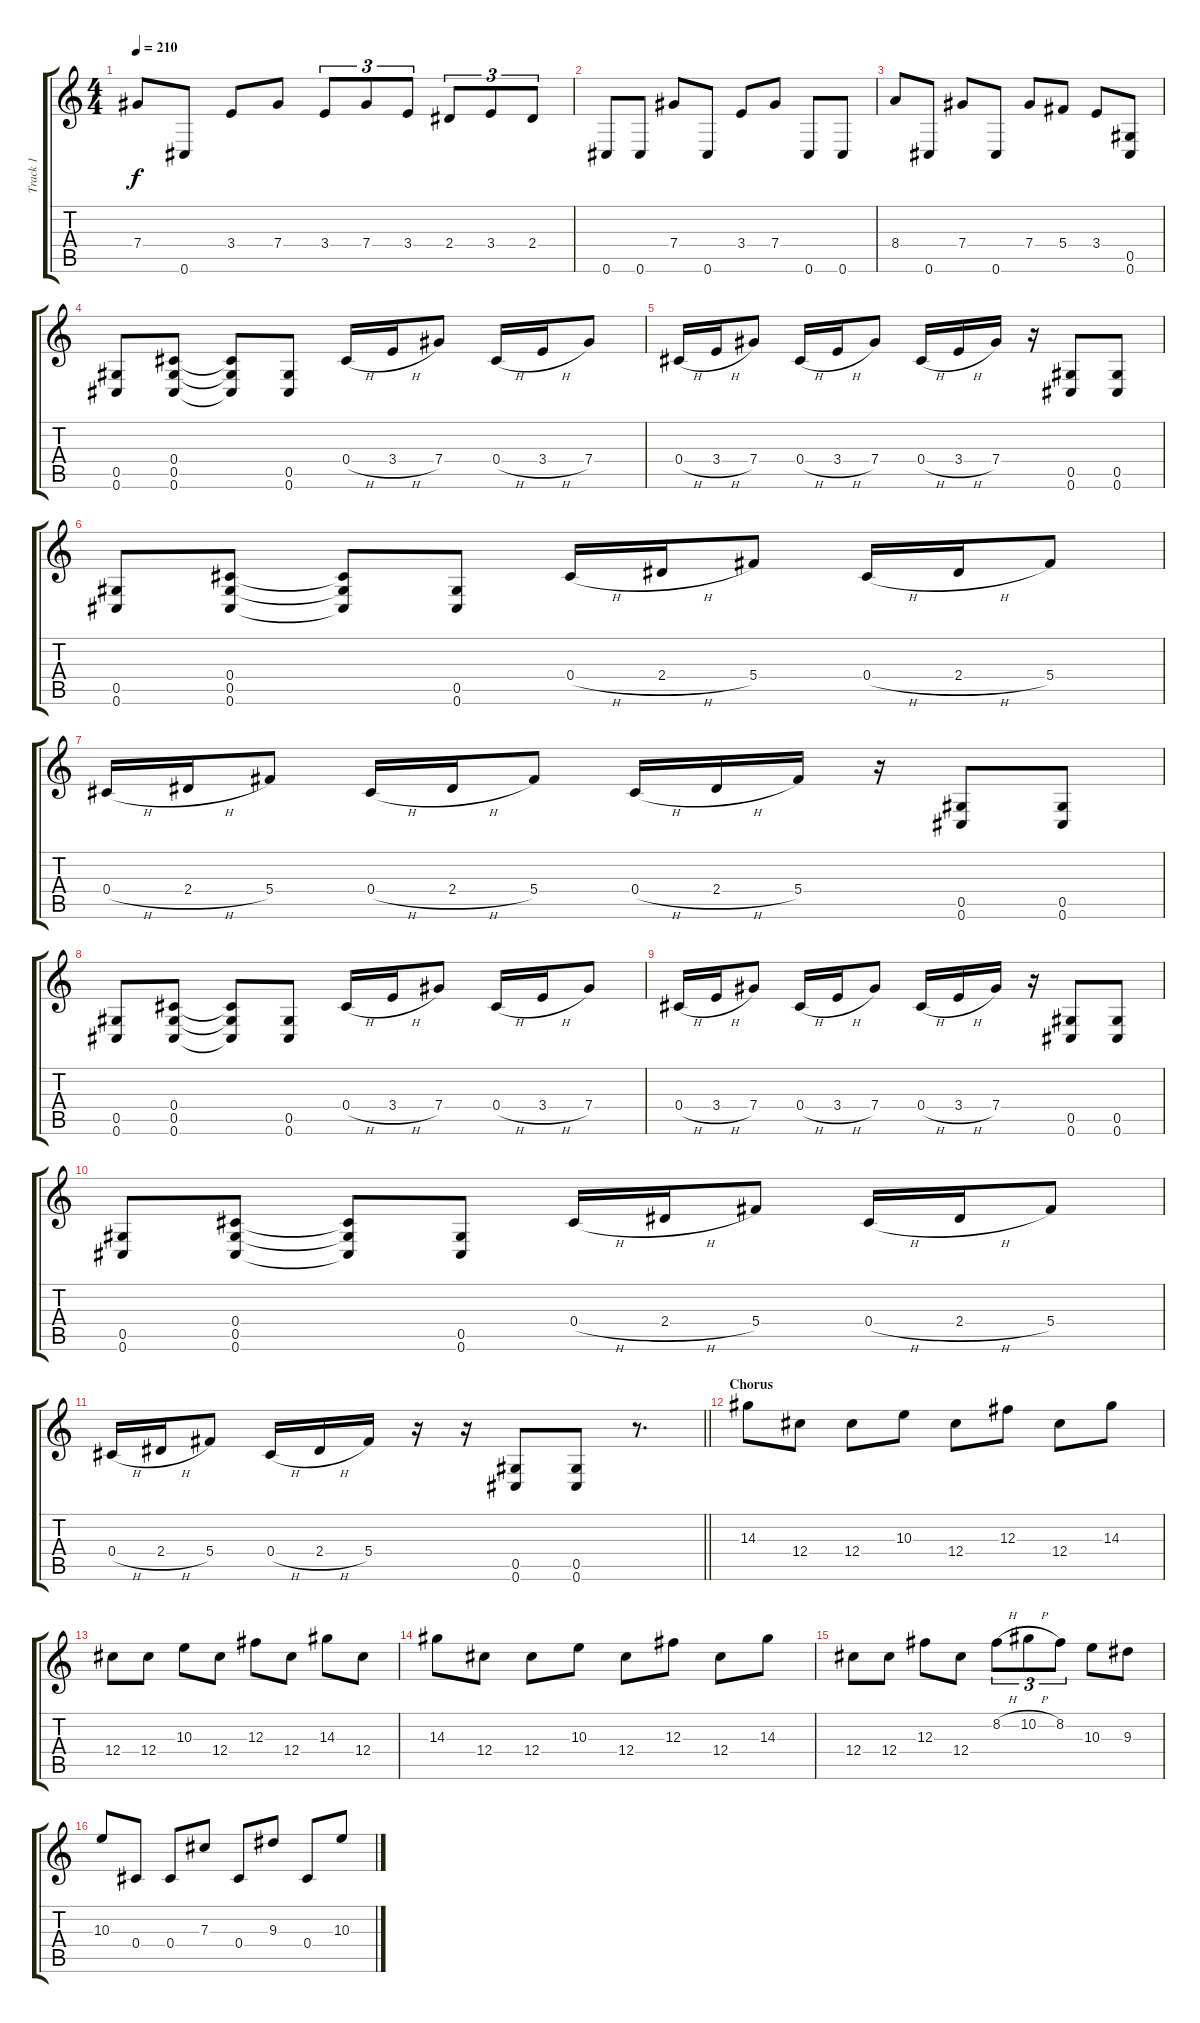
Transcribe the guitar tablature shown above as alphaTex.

\track ("Track 1" "Track 1") {instrument distortionguitar}
\staff {score tabs}
\tuning (Eb4 Bb3 Gb3 Db3 Ab2 Db2) {hide}
\ts (4 4)
\tempo 210
\clef g2
\ks c
7.4.8{dy f} 0.6.8 3.4.8 7.4.8 3.4.8{tu (3 2)} 7.4.8{tu (3 2)} 3.4.8{tu (3 2)} 2.4.8{tu (3 2)} 3.4.8{tu (3 2)} 2.4.8{tu (3 2)} |
0.6.8 0.6.8 7.4.8 0.6.8 3.4.8 7.4.8 0.6.8 0.6.8 |
8.4.8 0.6.8 7.4.8 0.6.8 7.4.8 5.4.8 3.4.8 (0.5 0.6).8 |
(0.5 0.6).8 (0.4 0.5 0.6).8 (0.4{t} 0.5{t} 0.6{t}).8 (0.5 0.6).8 0.4{h}.16 3.4{h}.16 7.4.8 0.4{h}.16 3.4{h}.16 7.4.8 |
0.4{h}.16 3.4{h}.16 7.4.8 0.4{h}.16 3.4{h}.16 7.4.8 0.4{h}.16 3.4{h}.16 7.4.16 r.16 (0.5 0.6).8 (0.5 0.6).8 |
(0.5 0.6).8 (0.4 0.5 0.6).8 (0.4{t} 0.5{t} 0.6{t}).8 (0.5 0.6).8 0.4{h}.16 2.4{h}.16 5.4.8 0.4{h}.16 2.4{h}.16 5.4.8 |
0.4{h}.16 2.4{h}.16 5.4.8 0.4{h}.16 2.4{h}.16 5.4.8 0.4{h}.16 2.4{h}.16 5.4.16 r.16 (0.5 0.6).8 (0.5 0.6).8 |
(0.5 0.6).8 (0.4 0.5 0.6).8 (0.4{t} 0.5{t} 0.6{t}).8 (0.5 0.6).8 0.4{h}.16 3.4{h}.16 7.4.8 0.4{h}.16 3.4{h}.16 7.4.8 |
0.4{h}.16 3.4{h}.16 7.4.8 0.4{h}.16 3.4{h}.16 7.4.8 0.4{h}.16 3.4{h}.16 7.4.16 r.16 (0.5 0.6).8 (0.5 0.6).8 |
(0.5 0.6).8 (0.4 0.5 0.6).8 (0.4{t} 0.5{t} 0.6{t}).8 (0.5 0.6).8 0.4{h}.16 2.4{h}.16 5.4.8 0.4{h}.16 2.4{h}.16 5.4.8 |
\barLineRight lightlight
0.4{h}.16 2.4{h}.16 5.4.8 0.4{h}.16 2.4{h}.16 5.4.16 r.16 r.16 (0.5 0.6).8 (0.5 0.6).8 r.8{d} |
\section ("" "Chorus")
14.3.8 12.4.8 12.4.8 10.3.8 12.4.8 12.3.8 12.4.8 14.3.8 |
12.4.8 12.4.8 10.3.8 12.4.8 12.3.8 12.4.8 14.3.8 12.4.8 |
14.3.8 12.4.8 12.4.8 10.3.8 12.4.8 12.3.8 12.4.8 14.3.8 |
12.4.8 12.4.8 12.3.8 12.4.8 8.2{h}.8{tu (3 2)} 10.2{h}.8{tu (3 2)} 8.2.8{tu (3 2)} 10.3.8 9.3.8 |
10.3.8 0.4.8 0.4.8 7.3.8 0.4.8 9.3.8 0.4.8 10.3.8
